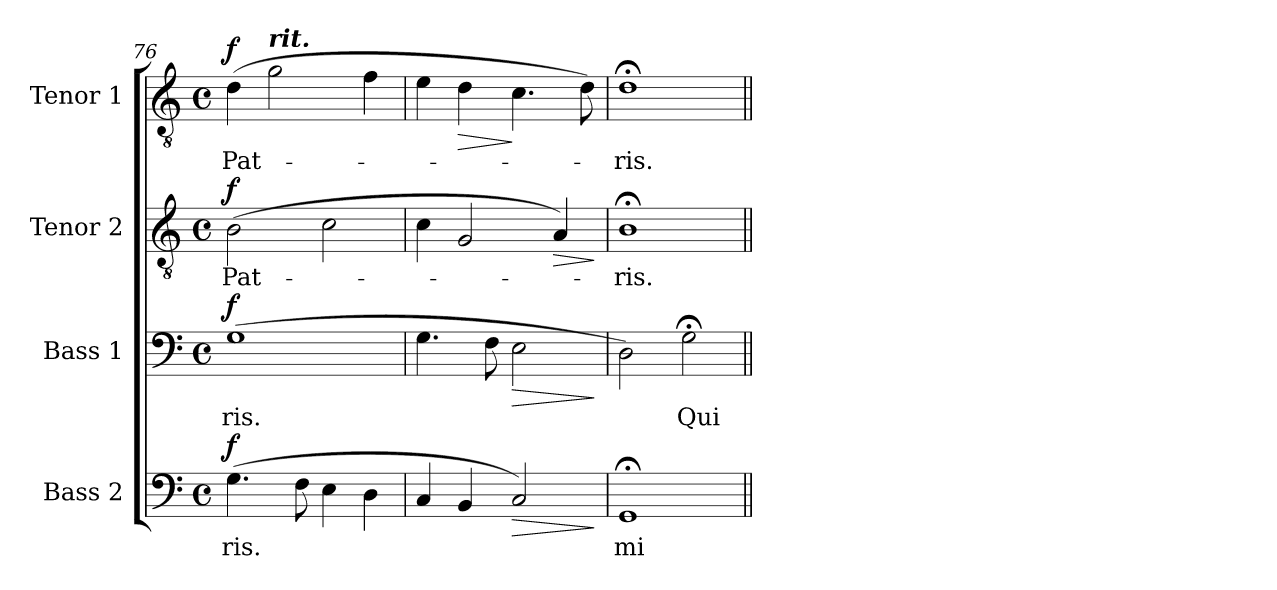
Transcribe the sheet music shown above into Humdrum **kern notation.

**kern	**text	**dynam	**kern	**text	**dynam	**kern	**text	**dynam	**kern	**text	**dynam
*part4	*part4	*part4	*part3	*part3	*part3	*part2	*part2	*part2	*part1	*part1	*part1
*staff4	*staff4	*staff4	*staff3	*staff3	*staff3	*staff2	*staff2	*staff2	*staff1	*staff1	*staff1
*I"Bass 2	*	*	*I"Bass 1	*	*	*I"Tenor 2	*	*	*I"Tenor 1	*	*
*I'B. 2	*	*	*I'B. 1	*	*	*I'T. 2	*	*	*I'T. 1	*	*
!!LO:PB:g=z
*clefF4	*	*	*clefF4	*	*	*clefGv2	*	*	*clefGv2	*	*
*k[]	*	*	*k[]	*	*	*k[]	*	*	*k[]	*	*
*C:	*	*	*C:	*	*	*C:	*	*	*C:	*	*
*M4/4	*	*	*M4/4	*	*	*M4/4	*	*	*M4/4	*	*
*met(c)	*	*	*met(c)	*	*	*met(c)	*	*	*met(c)	*	*
=76	=76	=76	=76	=76	=76	=76	=76	=76	=76	=76	=76
!	!LO:LY:b	!LO:DY:a	!	!LO:LY:b	!LO:DY:a	!	!LO:LY:b	!LO:DY:a	!	!LO:LY:b	!LO:DY:a
(>4.G\	-ris.	f	(>1G	-ris.	f	(>2B\	Pat-	f	(>4d\	Pat-	f
!	!	!	!	!	!	!	!	!	!LO:TX:a:Bi:t=rit.	!	!
.	.	.	.	.	.	.	.	.	2g\	.	.
8F\	.	.	.	.	.	.	.	.	.	.	.
4E\	.	.	.	.	.	2c\	.	.	.	.	.
4D\	.	.	.	.	.	.	.	.	4f\	.	.
=77	=77	=77	=77	=77	=77	=77	=77	=77	=77	=77	=77
4C/	.	.	4.G\	.	.	4c\	.	.	4e\	.	.
!	!	!	!	!	!	!	!	!	!	!	!LO:HP:b
4BB/	.	.	.	.	.	2G/	.	.	4d\	.	>
.	.	.	8F\	.	.	.	.	.	.	.	.
!	!	!LO:HP:b	!	!	!LO:HP:b	!	!	!	!	!	!
2C/)	.	>	2E\	.	>	.	.	.	4.c\	.	]
!	!	!	!	!	!	!	!	!LO:HP:b	!	!	!
.	.	.	.	.	.	4A/)	.	>	.	.	.
.	.	.	.	.	.	.	.	.	8d\)	.	.
.	.	]	.	.	]	.	.	]	.	.	.
=78	=78	=78	=78	=78	=78	=78	=78	=78	=78	=78	=78
!	!LO:LY:b	!	!	!	!	!	!LO:LY:b	!	!	!LO:LY:b	!
1GG;<	mi-	.	2D\)	.	.	1B;<	-ris.	.	1d;<	-ris.	.
!	!	!	!	!LO:LY:b	!	!	!	!	!	!	!
.	.	.	2G;<\	Qui	.	.	.	.	.	.	.
=||	=||	=||	=||	=||	=||	=||	=||	=||	=||	=||	=||
*-	*-	*-	*-	*-	*-	*-	*-	*-	*-	*-	*-
